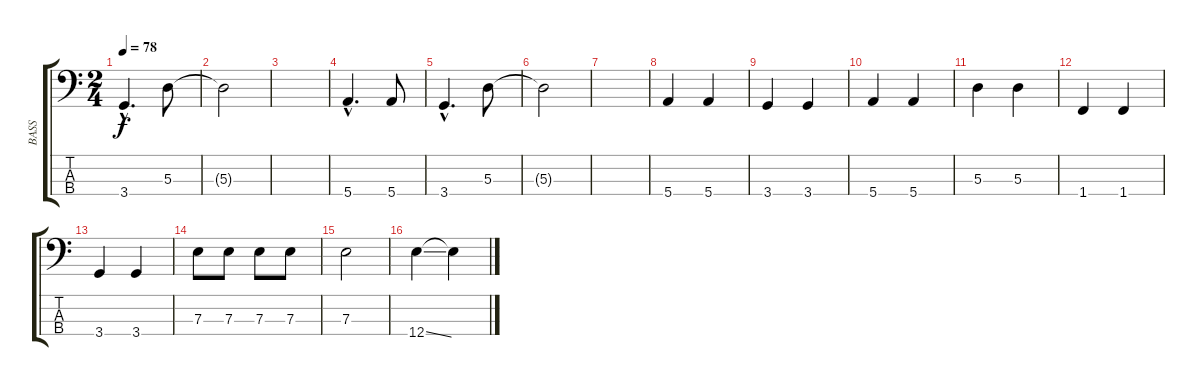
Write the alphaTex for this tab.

\track ("BASS" "BASS") {instrument slapbass1}
\staff {score tabs}
\tuning (G2 D2 A1 E1) {hide}
\ts (2 4)
\tempo 78
\clef f4
\ks c
3.4{hac}.4{d dy f} 5.3.8 |
5.3{t}.2 |
|
5.4{hac}.4{d} 5.4.8 |
3.4{hac}.4{d} 5.3.8 |
5.3{t}.2 |
|
5.4.4 5.4.4 |
3.4.4 3.4.4 |
5.4.4 5.4.4 |
5.3.4 5.3.4 |
1.4.4 1.4.4 |
3.4.4 3.4.4 |
7.3.8 7.3.8 7.3.8 7.3.8 |
7.3.2 |
12.4{ss}.4 12.4{t}.4
